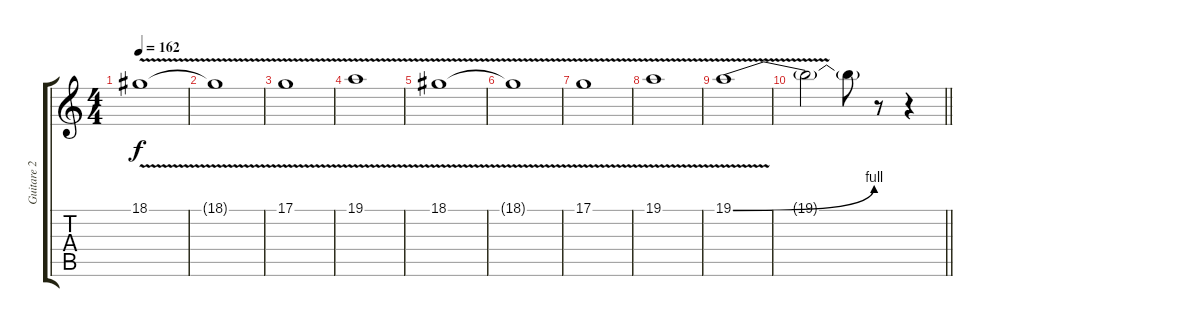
\track ("Guitare 2" "Guitare 2") {instrument lead1square}
\staff {score tabs}
\tuning (D4 A3 F3 C3 G2 C2) {hide}
\ts (4 4)
\tempo 162
\clef g2
\ks c
18.1{v}.1{dy f} |
18.1{t}.1 |
17.1{v}.1 |
19.1{v}.1 |
18.1{v}.1 |
18.1{t}.1 |
17.1{v}.1 |
19.1{v}.1 |
19.1{be (bend 0 0 60 4) v}.1 |
\barLineRight lightlight
19.1{t}.2 19.1{t}.8 r.8 r.4
